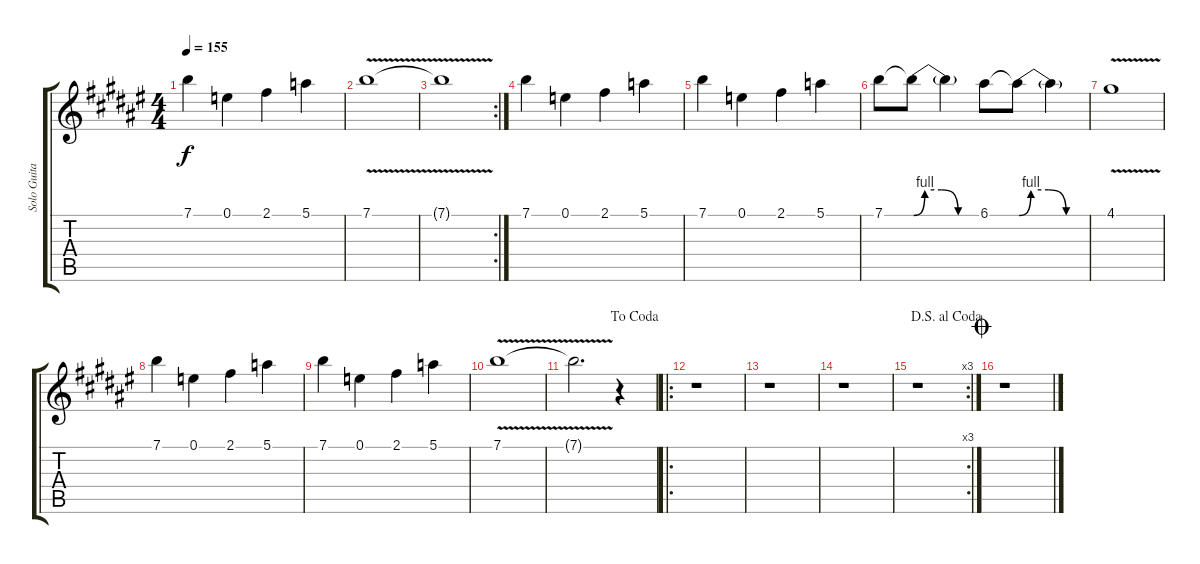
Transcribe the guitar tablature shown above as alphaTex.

\track ("Solo Guitar" "Solo Guita") {instrument distortionguitar}
\staff {score tabs}
\tuning (E4 B3 G3 D3 A2 E2) {hide}
\ts (4 4)
\tempo 155
\clef g2
\ks d#minor
7.1.4{dy f} 0.1.4 2.1.4 5.1.4 |
7.1{v}.1 |
\rc 2
7.1{v t}.1 |
\ks f#
7.1.4 0.1.4 2.1.4 5.1.4 |
\ks d#minor
7.1.4 0.1.4 2.1.4 5.1.4 |
7.1.8 7.1{be (custom 0 0 10 4 25 4 40 0 60 0) t}.8 7.1{t}.4 6.1.8 6.1{be (custom 0 0 10 4 25 4 40 0 60 0) t}.8 6.1{t}.4 |
4.1{v}.1 |
\ks f#
7.1.4 0.1.4 2.1.4 5.1.4 |
\ks d#minor
7.1.4 0.1.4 2.1.4 5.1.4 |
7.1{v}.1 |
\jump dacoda
7.1{v t}.2{d} r.4 |
\ro
\ks f#
r.1 |
\ks d#minor
r.1 |
r.1 |
\rc 3
\jump dalsegnoalcoda
r.1 |
\jump coda
\ks f#
r.1
